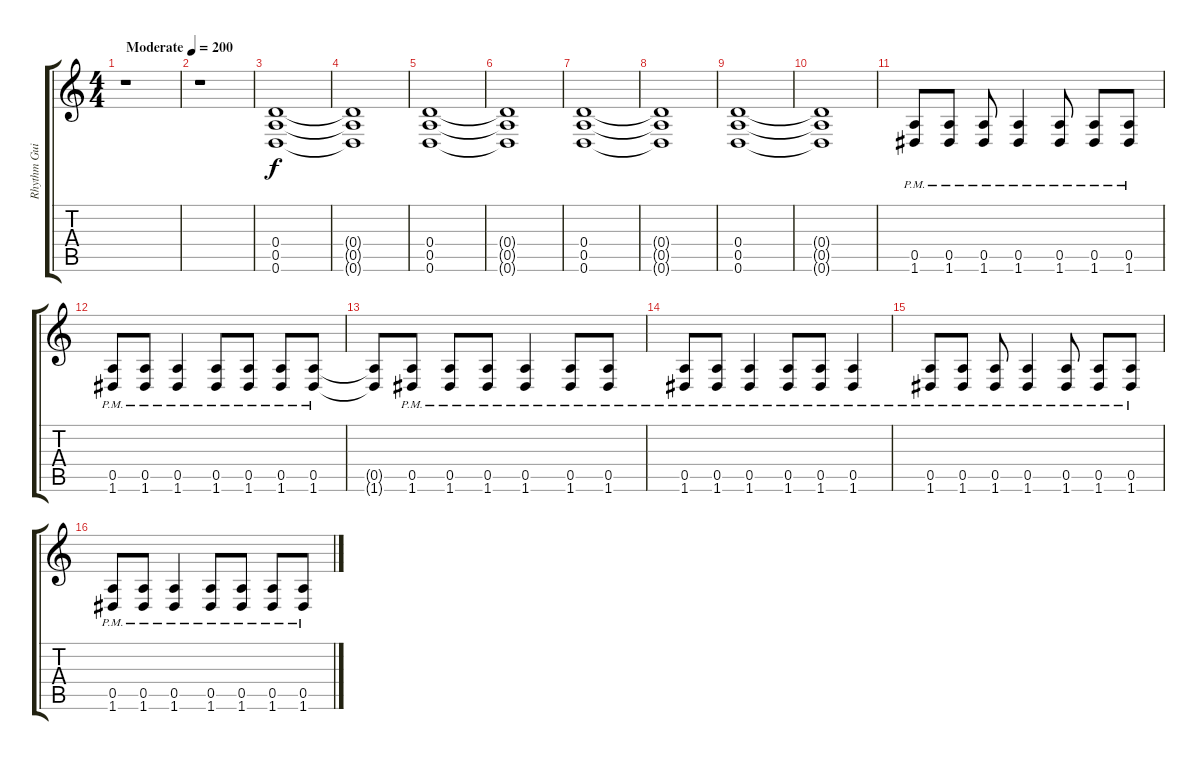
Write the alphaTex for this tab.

\track ("Rhythm Guitar (Jeremy)" "Rhythm Gui") {instrument distortionguitar}
\staff {score tabs}
\tuning (E4 B3 G3 D3 A2 D2) {hide}
\ts (4 4)
\tempo (200 "Moderate")
\clef g2
\ks c
r.1{dy f instrument distortionguitar} |
r.1 |
(0.4 0.5 0.6).1 |
(0.4{t} 0.5{t} 0.6{t}).1 |
(0.4 0.5 0.6).1 |
(0.4{t} 0.5{t} 0.6{t}).1 |
(0.4 0.5 0.6).1 |
(0.4{t} 0.5{t} 0.6{t}).1 |
(0.4 0.5 0.6).1 |
(0.4{t} 0.5{t} 0.6{t}).1 |
(0.5{pm} 1.6{pm}).8 (0.5{pm} 1.6{pm}).8 (0.5{pm} 1.6{pm}).8 (0.5{pm} 1.6{pm}).4 (0.5{pm} 1.6{pm}).8 (0.5{pm} 1.6{pm}).8 (0.5{pm} 1.6{pm}).8 |
(0.5{pm} 1.6{pm}).8 (0.5{pm} 1.6{pm}).8 (0.5{pm} 1.6{pm}).4 (0.5{pm} 1.6{pm}).8 (0.5{pm} 1.6{pm}).8 (0.5{pm} 1.6{pm}).8 (0.5{pm} 1.6{pm}).8 |
(0.5{t} 1.6{t}).8 (0.5{pm} 1.6{pm}).8 (0.5{pm} 1.6{pm}).8 (0.5{pm} 1.6{pm}).8 (0.5{pm} 1.6{pm}).4 (0.5{pm} 1.6{pm}).8 (0.5{pm} 1.6{pm}).8 |
(0.5{pm} 1.6{pm}).8 (0.5{pm} 1.6{pm}).8 (0.5{pm} 1.6{pm}).4 (0.5{pm} 1.6{pm}).8 (0.5{pm} 1.6{pm}).8 (0.5{pm} 1.6{pm}).4 |
(0.5{pm} 1.6{pm}).8 (0.5{pm} 1.6{pm}).8 (0.5{pm} 1.6{pm}).8 (0.5{pm} 1.6{pm}).4 (0.5{pm} 1.6{pm}).8 (0.5{pm} 1.6{pm}).8 (0.5{pm} 1.6{pm}).8 |
(0.5{pm} 1.6{pm}).8 (0.5{pm} 1.6{pm}).8 (0.5{pm} 1.6{pm}).4 (0.5{pm} 1.6{pm}).8 (0.5{pm} 1.6{pm}).8 (0.5{pm} 1.6{pm}).8 (0.5{pm} 1.6{pm}).8
